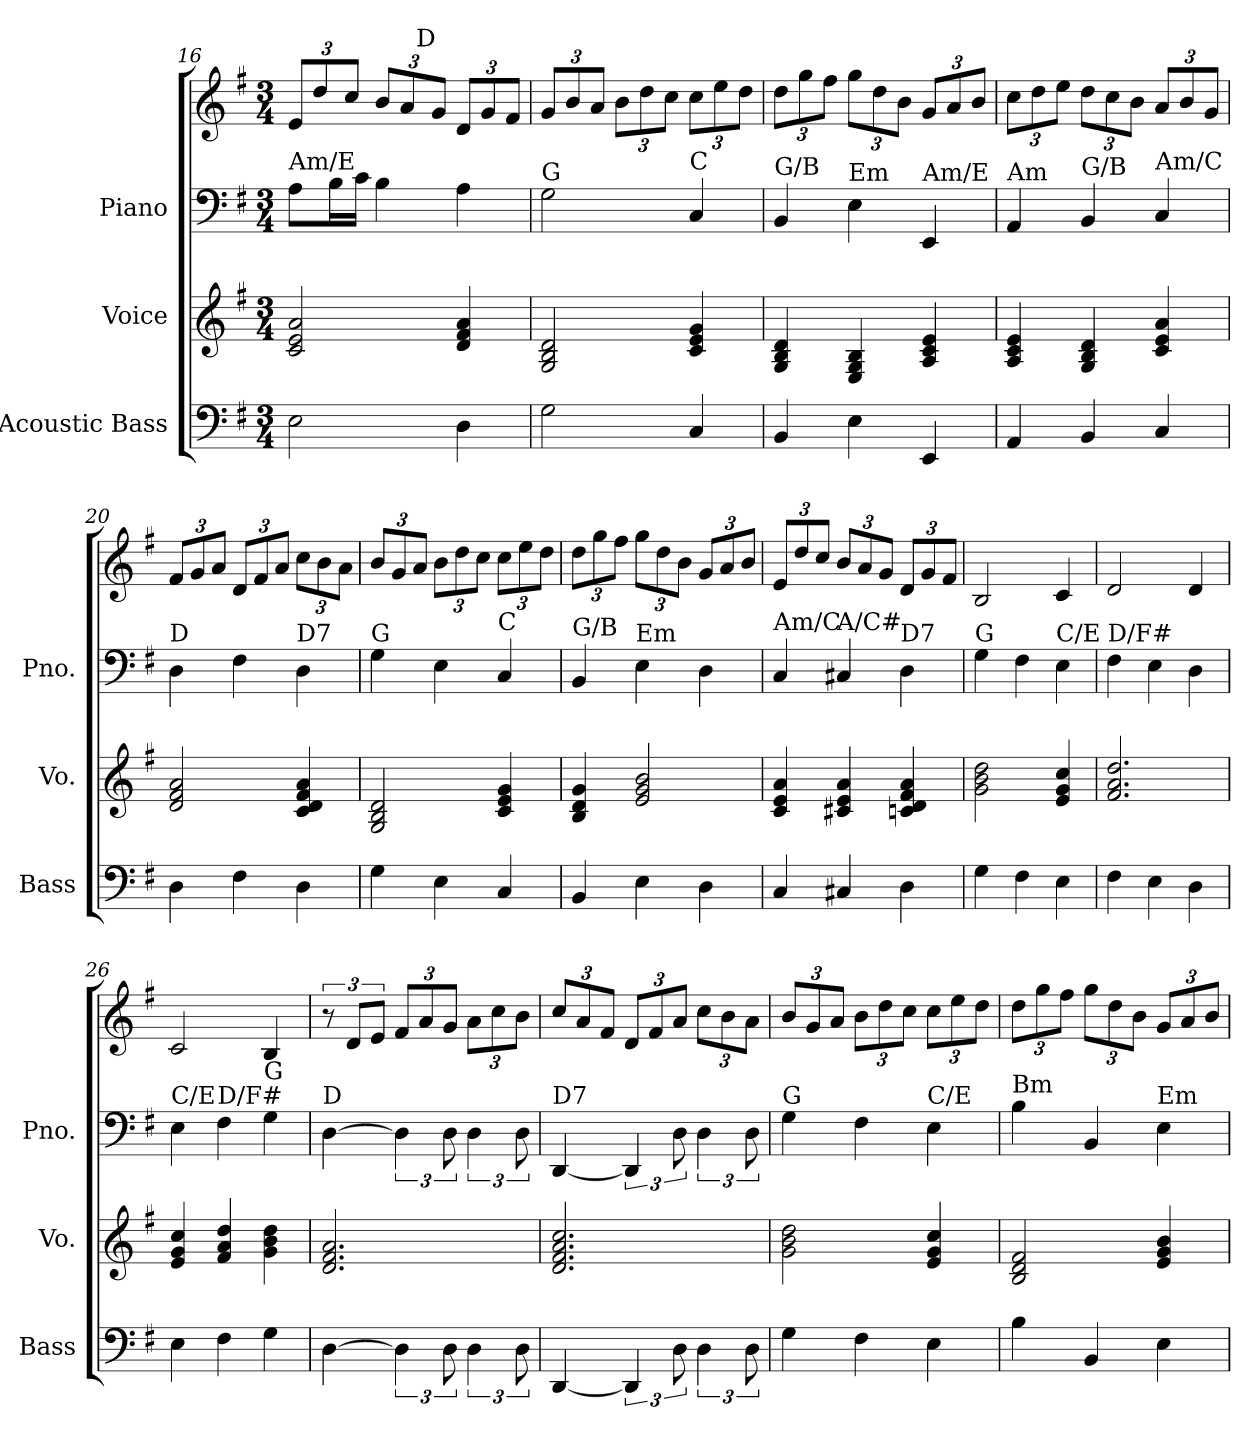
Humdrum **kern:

**kern	**kern	**kern	**kern
*part3	*part2	*part1	*part1
*staff4	*staff3	*staff2	*staff1
*I"Acoustic Bass	*I"Voice	*I"Piano	*
*I'Bass	*I'Vo.	*I'Pno.	*
*clefF4	*clefG2	*clefF4	*clefG2
*ITrd7c12	*	*	*
*k[f#]	*k[f#]	*k[f#]	*k[f#]
*M3/4	*M3/4	*M3/4	*M3/4
*	*	*	*Xbrackettup
=16	=16	=16	=16
!	!	!LO:TX:a:t=Am/E	!
*	*	*	*^
2EE\	2c/ 2e/ 2a/	8A\L	12e/L	4.ryy
.	.	.	12dd/	.
.	.	16B\L	.	.
.	.	.	12cc/J	.
.	.	16c\JJ	.	.
.	.	4B\	12b/L	.
.	.	.	12a/	.
!	!	!	!	!LO:TX:a:t=D
.	.	.	.	4.ryy
.	.	.	12g/J	.
4DD\	4d/ 4f#/ 4a/	4A\	12d/L	.
.	.	.	12g/	.
.	.	.	12f#/J	.
=17	=17	=17	=17	=17
!	!	!LO:TX:a:t=G	!	!
*	*	*	*v	*v
2GG\	2G/ 2B/ 2d/	2G\	12g/L
.	.	.	12b/
.	.	.	12a/J
.	.	.	12b\L
.	.	.	12dd\
.	.	.	12cc\J
!	!	!LO:TX:a:t=C	!
4CC/	4c/ 4e/ 4g/	4C/	12cc\L
.	.	.	12ee\
.	.	.	12dd\J
=18	=18	=18	=18
!	!	!LO:TX:a:t=G/B	!
4BBB/	4G/ 4B/ 4d/	4BB/	12dd\L
.	.	.	12gg\
.	.	.	12ff#\J
!	!	!LO:TX:a:t=Em	!
4EE\	4E/ 4G/ 4B/	4E\	12gg\L
.	.	.	12dd\
.	.	.	12b\J
!	!	!LO:TX:a:t=Am/E	!
4EEE/	4A/ 4c/ 4e/	4EE/	12g/L
.	.	.	12a/
.	.	.	12b/J
!!LO:LB:g=z
=19	=19	=19	=19
!	!	!LO:TX:a:t=Am	!
4AAA/	4A/ 4c/ 4e/	4AA/	12cc\L
.	.	.	12dd\
.	.	.	12ee\J
!	!	!LO:TX:a:t=G/B	!
4BBB/	4G/ 4B/ 4d/	4BB/	12dd\L
.	.	.	12cc\
.	.	.	12b\J
!	!	!LO:TX:a:t=Am/C	!
4CC/	4c/ 4e/ 4a/	4C/	12a/L
.	.	.	12b/
.	.	.	12g/J
=20	=20	=20	=20
!	!	!LO:TX:a:t=D	!
4DD\	2d/ 2f#/ 2a/	4D\	12f#/L
.	.	.	12g/
.	.	.	12a/J
4FF#\	.	4F#\	12d/L
.	.	.	12f#/
.	.	.	12a/J
!	!	!LO:TX:a:t=D7	!
4DD\	4c/ 4d/ 4f#/ 4a/	4D\	12cc\L
.	.	.	12b\
.	.	.	12a\J
=21	=21	=21	=21
!	!	!LO:TX:a:t=G	!
4GG\	2G/ 2B/ 2d/	4G\	12b/L
.	.	.	12g/
.	.	.	12a/J
4EE\	.	4E\	12b\L
.	.	.	12dd\
.	.	.	12cc\J
!	!	!LO:TX:a:t=C	!
4CC/	4c/ 4e/ 4g/	4C/	12cc\L
.	.	.	12ee\
.	.	.	12dd\J
=22	=22	=22	=22
!	!	!LO:TX:a:t=G/B	!
4BBB/	4B/ 4d/ 4g/	4BB/	12dd\L
.	.	.	12gg\
.	.	.	12ff#\J
!	!	!LO:TX:a:t=Em	!
4EE\	2e/ 2g/ 2b/	4E\	12gg\L
.	.	.	12dd\
.	.	.	12b\J
4DD\	.	4D\	12g/L
.	.	.	12a/
.	.	.	12b/J
=23	=23	=23	=23
!	!	!LO:TX:a:t=Am/C	!
4CC/	4c/ 4e/ 4a/	4C/	12e/L
.	.	.	12dd/
.	.	.	12cc/J
!	!	!LO:TX:a:t=A/C#	!
4CC#X/	4c#X/ 4e/ 4a/	4C#X/	12b/L
.	.	.	12a/
.	.	.	12g/J
!	!	!LO:TX:a:t=D7	!
4DD\	4cn/ 4d/ 4f#/ 4a/	4D\	12d/L
.	.	.	12g/
.	.	.	12f#/J
!!LO:PB:g=z
=24	=24	=24	=24
!	!	!LO:TX:a:t=G	!
4GG\	2g\ 2b\ 2dd\	4G\	2B/
4FF#\	.	4F#\	.
!	!	!LO:TX:a:t=C/E	!
4EE\	4e/ 4g/ 4cc/	4E\	4c/
=25	=25	=25	=25
!	!	!LO:TX:a:t=D/F#	!
4FF#\	2.f#/ 2.a/ 2.dd/	4F#\	2d/
4EE\	.	4E\	.
4DD\	.	4D\	4d/
=26	=26	=26	=26
!	!	!LO:TX:a:t=C/E	!
4EE\	4e/ 4g/ 4cc/	4E\	2c/
!	!	!LO:TX:a:t=D/F#	!
4FF#\	4f#/ 4a/ 4dd/	4F#\	.
!	!	!LO:TX:a:t=G	!
4GG\	4g\ 4b\ 4dd\	4G\	4B/
=27	=27	=27	=27
*	*	*	*brackettup
!	!	!LO:TX:a:t=D	!
[4DD\	2.d/ 2.f#/ 2.a/	[4D\	12r
.	.	.	12d/L
.	.	.	12e/J
*	*	*	*Xbrackettup
6DD\]	.	6D\]	12f#/L
.	.	.	12a/
12DD\	.	12D\	12g/J
6DD\	.	6D\	12a\L
.	.	.	12cc\
12DD\	.	12D\	12b\J
=28	=28	=28	=28
!	!	!LO:TX:a:t=D7	!
[4DDD/	2.d/ 2.f#/ 2.a/ 2.cc/	[4DD/	12cc/L
.	.	.	12a/
.	.	.	12f#/J
6DDD/]	.	6DD/]	12d/L
.	.	.	12f#/
12DD\	.	12D\	12a/J
6DD\	.	6D\	12cc\L
.	.	.	12b\
12DD\	.	12D\	12a\J
!!LO:LB:g=z
=29	=29	=29	=29
!	!	!LO:TX:a:t=G	!
4GG\	2g\ 2b\ 2dd\	4G\	12b/L
.	.	.	12g/
.	.	.	12a/J
4FF#\	.	4F#\	12b\L
.	.	.	12dd\
.	.	.	12cc\J
!	!	!LO:TX:a:t=C/E	!
4EE\	4e/ 4g/ 4cc/	4E\	12cc\L
.	.	.	12ee\
.	.	.	12dd\J
=30	=30	=30	=30
!	!	!LO:TX:a:t=Bm	!
4BB\	2B/ 2d/ 2f#/	4B\	12dd\L
.	.	.	12gg\
.	.	.	12ff#\J
4BBB/	.	4BB/	12gg\L
.	.	.	12dd\
.	.	.	12b\J
!	!	!LO:TX:a:t=Em	!
4EE\	4e/ 4g/ 4b/	4E\	12g/L
.	.	.	12a/
.	.	.	12b/J
=	=	=	=
*-	*-	*-	*-
